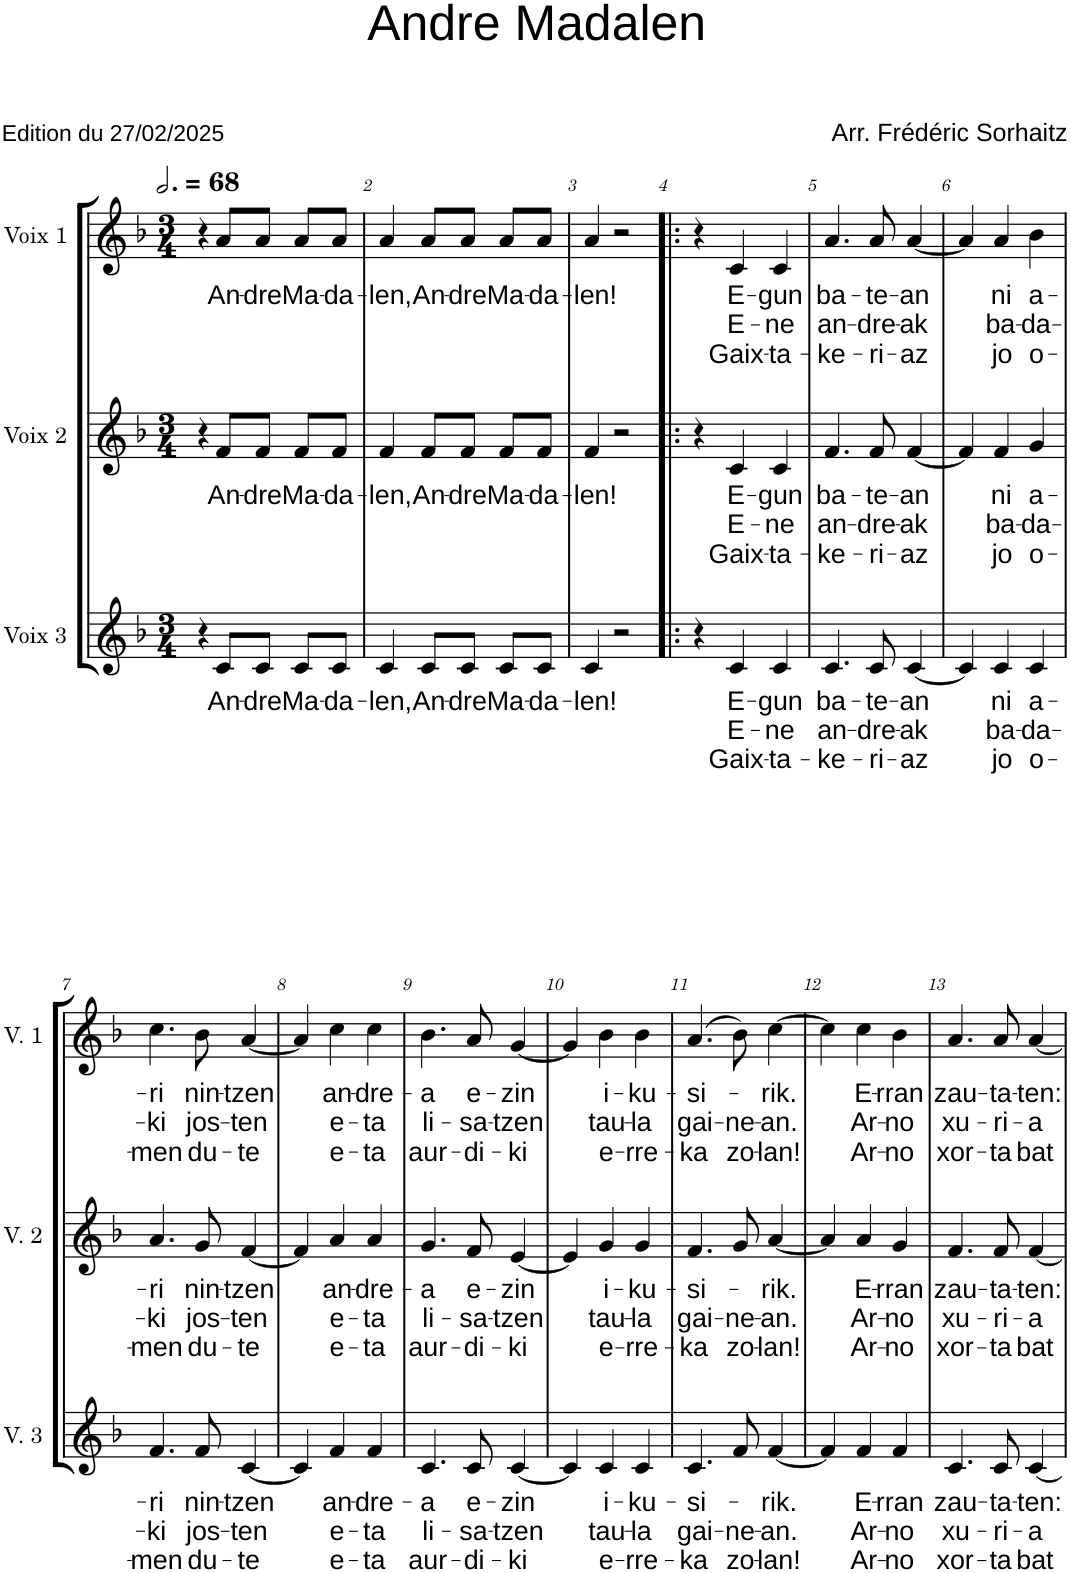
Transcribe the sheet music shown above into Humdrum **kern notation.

**kern	**text	**text	**text	**kern	**text	**text	**text	**kern	**text	**text	**text
*part3	*part3	*part3	*part3	*part2	*part2	*part2	*part2	*part1	*part1	*part1	*part1
*staff3	*staff3	*staff3	*staff3	*staff2	*staff2	*staff2	*staff2	*staff1	*staff1	*staff1	*staff1
*I"Voix 3	*	*	*	*I"Voix 2	*	*	*	*I"Voix 1	*	*	*
*I'V. 3	*	*	*	*I'V. 2	*	*	*	*I'V. 1	*	*	*
*clefG2	*	*	*	*clefG2	*	*	*	*clefG2	*	*	*
*k[b-]	*	*	*	*k[b-]	*	*	*	*k[b-]	*	*	*
*M3/4	*	*	*	*M3/4	*	*	*	*M3/4	*	*	*
*MM204	*	*	*	*MM204	*	*	*	*MM204	*	*	*
=1	=1	=1	=1	=1	=1	=1	=1	=1	=1	=1	=1
4r	.	.	.	4r	.	.	.	4r	.	.	.
!	!LO:LY:b	!	!	!	!LO:LY:b	!	!	!	!LO:LY:b	!	!
8c/L	An-	.	.	8f/L	An-	.	.	8a/L	An-	.	.
!	!LO:LY:b	!	!	!	!LO:LY:b	!	!	!	!LO:LY:b	!	!
8c/J	-dre	.	.	8f/J	-dre	.	.	8a/J	-dre	.	.
!	!LO:LY:b	!	!	!	!LO:LY:b	!	!	!	!LO:LY:b	!	!
8c/L	Ma-	.	.	8f/L	Ma-	.	.	8a/L	Ma-	.	.
!	!LO:LY:b	!	!	!	!LO:LY:b	!	!	!	!LO:LY:b	!	!
8c/J	-da-	.	.	8f/J	-da-	.	.	8a/J	-da-	.	.
=2	=2	=2	=2	=2	=2	=2	=2	=2	=2	=2	=2
!	!LO:LY:b	!	!	!	!LO:LY:b	!	!	!	!LO:LY:b	!	!
4c/	-len,	.	.	4f/	-len,	.	.	4a/	-len,	.	.
!	!LO:LY:b	!	!	!	!LO:LY:b	!	!	!	!LO:LY:b	!	!
8c/L	An-	.	.	8f/L	An-	.	.	8a/L	An-	.	.
!	!LO:LY:b	!	!	!	!LO:LY:b	!	!	!	!LO:LY:b	!	!
8c/J	-dre	.	.	8f/J	-dre	.	.	8a/J	-dre	.	.
!	!LO:LY:b	!	!	!	!LO:LY:b	!	!	!	!LO:LY:b	!	!
8c/L	Ma-	.	.	8f/L	Ma-	.	.	8a/L	Ma-	.	.
!	!LO:LY:b	!	!	!	!LO:LY:b	!	!	!	!LO:LY:b	!	!
8c/J	-da-	.	.	8f/J	-da-	.	.	8a/J	-da-	.	.
=3	=3	=3	=3	=3	=3	=3	=3	=3	=3	=3	=3
!	!LO:LY:b	!	!	!	!LO:LY:b	!	!	!	!LO:LY:b	!	!
4c/	-len!	.	.	4f/	-len!	.	.	4a/	-len!	.	.
2r	.	.	.	2r	.	.	.	2r	.	.	.
=4!|:	=4!|:	=4!|:	=4!|:	=4!|:	=4!|:	=4!|:	=4!|:	=4!|:	=4!|:	=4!|:	=4!|:
4r	.	.	.	4r	.	.	.	4r	.	.	.
!	!LO:LY:b	!LO:LY:b	!LO:LY:b	!	!LO:LY:b	!LO:LY:b	!LO:LY:b	!	!LO:LY:b	!LO:LY:b	!LO:LY:b
4c/	E-	E-	Gaix-	4c/	E-	E-	Gaix-	4c/	E-	E-	Gaix-
!	!LO:LY:b	!LO:LY:b	!LO:LY:b	!	!LO:LY:b	!LO:LY:b	!LO:LY:b	!	!LO:LY:b	!LO:LY:b	!LO:LY:b
4c/	-gun	-ne	-ta-	4c/	-gun	-ne	-ta-	4c/	-gun	-ne	-ta-
=5	=5	=5	=5	=5	=5	=5	=5	=5	=5	=5	=5
!	!LO:LY:b	!LO:LY:b	!LO:LY:b	!	!LO:LY:b	!LO:LY:b	!LO:LY:b	!	!LO:LY:b	!LO:LY:b	!LO:LY:b
4.c/	ba-	an-	-ke-	4.f/	ba-	an-	-ke-	4.a/	ba-	an-	-ke-
!	!LO:LY:b	!LO:LY:b	!LO:LY:b	!	!LO:LY:b	!LO:LY:b	!LO:LY:b	!	!LO:LY:b	!LO:LY:b	!LO:LY:b
8c/	-te-	-dre-	-ri-	8f/	-te-	-dre-	-ri-	8a/	-te-	-dre-	-ri-
!	!LO:LY:b	!LO:LY:b	!LO:LY:b	!	!LO:LY:b	!LO:LY:b	!LO:LY:b	!	!LO:LY:b	!LO:LY:b	!LO:LY:b
[4c/	-an	-ak	-az	[4f/	-an	-ak	-az	[4a/	-an	-ak	-az
=6	=6	=6	=6	=6	=6	=6	=6	=6	=6	=6	=6
4c/]	.	.	.	4f/]	.	.	.	4a/]	.	.	.
!	!LO:LY:b	!LO:LY:b	!LO:LY:b	!	!LO:LY:b	!LO:LY:b	!LO:LY:b	!	!LO:LY:b	!LO:LY:b	!LO:LY:b
4c/	ni	ba-	jo	4f/	ni	ba-	jo	4a/	ni	ba-	jo
!	!LO:LY:b	!LO:LY:b	!LO:LY:b	!	!LO:LY:b	!LO:LY:b	!LO:LY:b	!	!LO:LY:b	!LO:LY:b	!LO:LY:b
4c/	a-	-da-	o-	4g/	a-	-da-	o-	4b-\	a-	-da-	o-
!!LO:LB:g=z
=7	=7	=7	=7	=7	=7	=7	=7	=7	=7	=7	=7
!	!LO:LY:b	!LO:LY:b	!LO:LY:b	!	!LO:LY:b	!LO:LY:b	!LO:LY:b	!	!LO:LY:b	!LO:LY:b	!LO:LY:b
4.f/	-ri	-ki	-men	4.a/	-ri	-ki	-men	4.cc\	-ri	-ki	-men
!	!LO:LY:b	!LO:LY:b	!LO:LY:b	!	!LO:LY:b	!LO:LY:b	!LO:LY:b	!	!LO:LY:b	!LO:LY:b	!LO:LY:b
8f/	nin-	jos-	du-	8g/	nin-	jos-	du-	8b-\	nin-	jos-	du-
!	!LO:LY:b	!LO:LY:b	!LO:LY:b	!	!LO:LY:b	!LO:LY:b	!LO:LY:b	!	!LO:LY:b	!LO:LY:b	!LO:LY:b
[4c/	-tzen	-ten	-te	[4f/	-tzen	-ten	-te	[4a/	-tzen	-ten	-te
=8	=8	=8	=8	=8	=8	=8	=8	=8	=8	=8	=8
4c/]	.	.	.	4f/]	.	.	.	4a/]	.	.	.
!	!LO:LY:b	!LO:LY:b	!LO:LY:b	!	!LO:LY:b	!LO:LY:b	!LO:LY:b	!	!LO:LY:b	!LO:LY:b	!LO:LY:b
4f/	an-	e-	e-	4a/	an-	e-	e-	4cc\	an-	e-	e-
!	!LO:LY:b	!LO:LY:b	!LO:LY:b	!	!LO:LY:b	!LO:LY:b	!LO:LY:b	!	!LO:LY:b	!LO:LY:b	!LO:LY:b
4f/	-dre-	-ta	-ta	4a/	-dre-	-ta	-ta	4cc\	-dre-	-ta	-ta
=9	=9	=9	=9	=9	=9	=9	=9	=9	=9	=9	=9
!	!LO:LY:b	!LO:LY:b	!LO:LY:b	!	!LO:LY:b	!LO:LY:b	!LO:LY:b	!	!LO:LY:b	!LO:LY:b	!LO:LY:b
4.c/	-a	li-	aur-	4.g/	-a	li-	aur-	4.b-\	-a	li-	aur-
!	!LO:LY:b	!LO:LY:b	!LO:LY:b	!	!LO:LY:b	!LO:LY:b	!LO:LY:b	!	!LO:LY:b	!LO:LY:b	!LO:LY:b
8c/	e-	-sa-	-di-	8f/	e-	-sa-	-di-	8a/	e-	-sa-	-di-
!	!LO:LY:b	!LO:LY:b	!LO:LY:b	!	!LO:LY:b	!LO:LY:b	!LO:LY:b	!	!LO:LY:b	!LO:LY:b	!LO:LY:b
[4c/	-zin	-tzen	-ki	[4e/	-zin	-tzen	-ki	[4g/	-zin	-tzen	-ki
=10	=10	=10	=10	=10	=10	=10	=10	=10	=10	=10	=10
4c/]	.	.	.	4e/]	.	.	.	4g/]	.	.	.
!	!LO:LY:b	!LO:LY:b	!LO:LY:b	!	!LO:LY:b	!LO:LY:b	!LO:LY:b	!	!LO:LY:b	!LO:LY:b	!LO:LY:b
4c/	i-	tau-	e-	4g/	i-	tau-	e-	4b-\	i-	tau-	e-
!	!LO:LY:b	!LO:LY:b	!LO:LY:b	!	!LO:LY:b	!LO:LY:b	!LO:LY:b	!	!LO:LY:b	!LO:LY:b	!LO:LY:b
4c/	-ku-	-la	-rre-	4g/	-ku-	-la	-rre-	4b-\	-ku-	-la	-rre-
=11	=11	=11	=11	=11	=11	=11	=11	=11	=11	=11	=11
!	!LO:LY:b	!LO:LY:b	!LO:LY:b	!	!LO:LY:b	!LO:LY:b	!LO:LY:b	!	!LO:LY:b	!LO:LY:b	!LO:LY:b
4.c/	-si-	gai-	-ka	4.f/	-si-	gai-	-ka	(4.a/	-si-	gai-	-ka
!	!	!LO:LY:b	!LO:LY:b	!	!	!LO:LY:b	!LO:LY:b	!	!	!LO:LY:b	!LO:LY:b
8f/	.	-ne-	zo-	8g/	.	-ne-	zo-	8b-\)	.	-ne-	zo-
!	!LO:LY:b	!LO:LY:b	!LO:LY:b	!	!LO:LY:b	!LO:LY:b	!LO:LY:b	!	!LO:LY:b	!LO:LY:b	!LO:LY:b
[4f/	-rik.	-an.	-lan!	[4a/	-rik.	-an.	-lan!	[4cc\	-rik.	-an.	-lan!
=12	=12	=12	=12	=12	=12	=12	=12	=12	=12	=12	=12
4f/]	.	.	.	4a/]	.	.	.	4cc\]	.	.	.
!	!LO:LY:b	!LO:LY:b	!LO:LY:b	!	!LO:LY:b	!LO:LY:b	!LO:LY:b	!	!LO:LY:b	!LO:LY:b	!LO:LY:b
4f/	E-	Ar-	Ar-	4a/	E-	Ar-	Ar-	4cc\	E-	Ar-	Ar-
!	!LO:LY:b	!LO:LY:b	!LO:LY:b	!	!LO:LY:b	!LO:LY:b	!LO:LY:b	!	!LO:LY:b	!LO:LY:b	!LO:LY:b
4f/	-rran	-no	-no	4g/	-rran	-no	-no	4b-\	-rran	-no	-no
=13	=13	=13	=13	=13	=13	=13	=13	=13	=13	=13	=13
!	!LO:LY:b	!LO:LY:b	!LO:LY:b	!	!LO:LY:b	!LO:LY:b	!LO:LY:b	!	!LO:LY:b	!LO:LY:b	!LO:LY:b
4.c/	zau-	xu-	xor-	4.f/	zau-	xu-	xor-	4.a/	zau-	xu-	xor-
!	!LO:LY:b	!LO:LY:b	!LO:LY:b	!	!LO:LY:b	!LO:LY:b	!LO:LY:b	!	!LO:LY:b	!LO:LY:b	!LO:LY:b
8c/	-ta-	-ri-	-ta	8f/	-ta-	-ri-	-ta	8a/	-ta-	-ri-	-ta
!	!LO:LY:b	!LO:LY:b	!LO:LY:b	!	!LO:LY:b	!LO:LY:b	!LO:LY:b	!	!LO:LY:b	!LO:LY:b	!LO:LY:b
[4c/	-ten:	-a	bat	[4f/	-ten:	-a	bat	[4a/	-ten:	-a	bat
=	=	=	=	=	=	=	=	=	=	=	=
*-	*-	*-	*-	*-	*-	*-	*-	*-	*-	*-	*-
